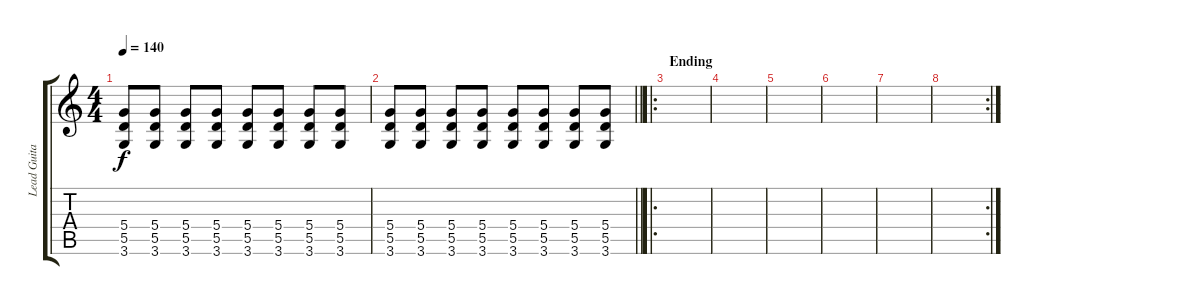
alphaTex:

\track ("Lead Guitar" "Lead Guita") {instrument acousticguitarnylon}
\staff {score tabs}
\tuning (E4 B3 G3 D3 A2 E2) {hide}
\ts (4 4)
\tempo 140
\clef g2
\ks c
(5.4 5.5 3.6).8{dy f} (5.4 5.5 3.6).8 (5.4 5.5 3.6).8 (5.4 5.5 3.6).8 (5.4 5.5 3.6).8 (5.4 5.5 3.6).8 (5.4 5.5 3.6).8 (5.4 5.5 3.6).8 |
\barLineRight lightlight
(5.4 5.5 3.6).8 (5.4 5.5 3.6).8 (5.4 5.5 3.6).8 (5.4 5.5 3.6).8 (5.4 5.5 3.6).8 (5.4 5.5 3.6).8 (5.4 5.5 3.6).8 (5.4 5.5 3.6).8 |
\ro
\section ("" "Ending")
|
|
|
|
|
\rc 2
